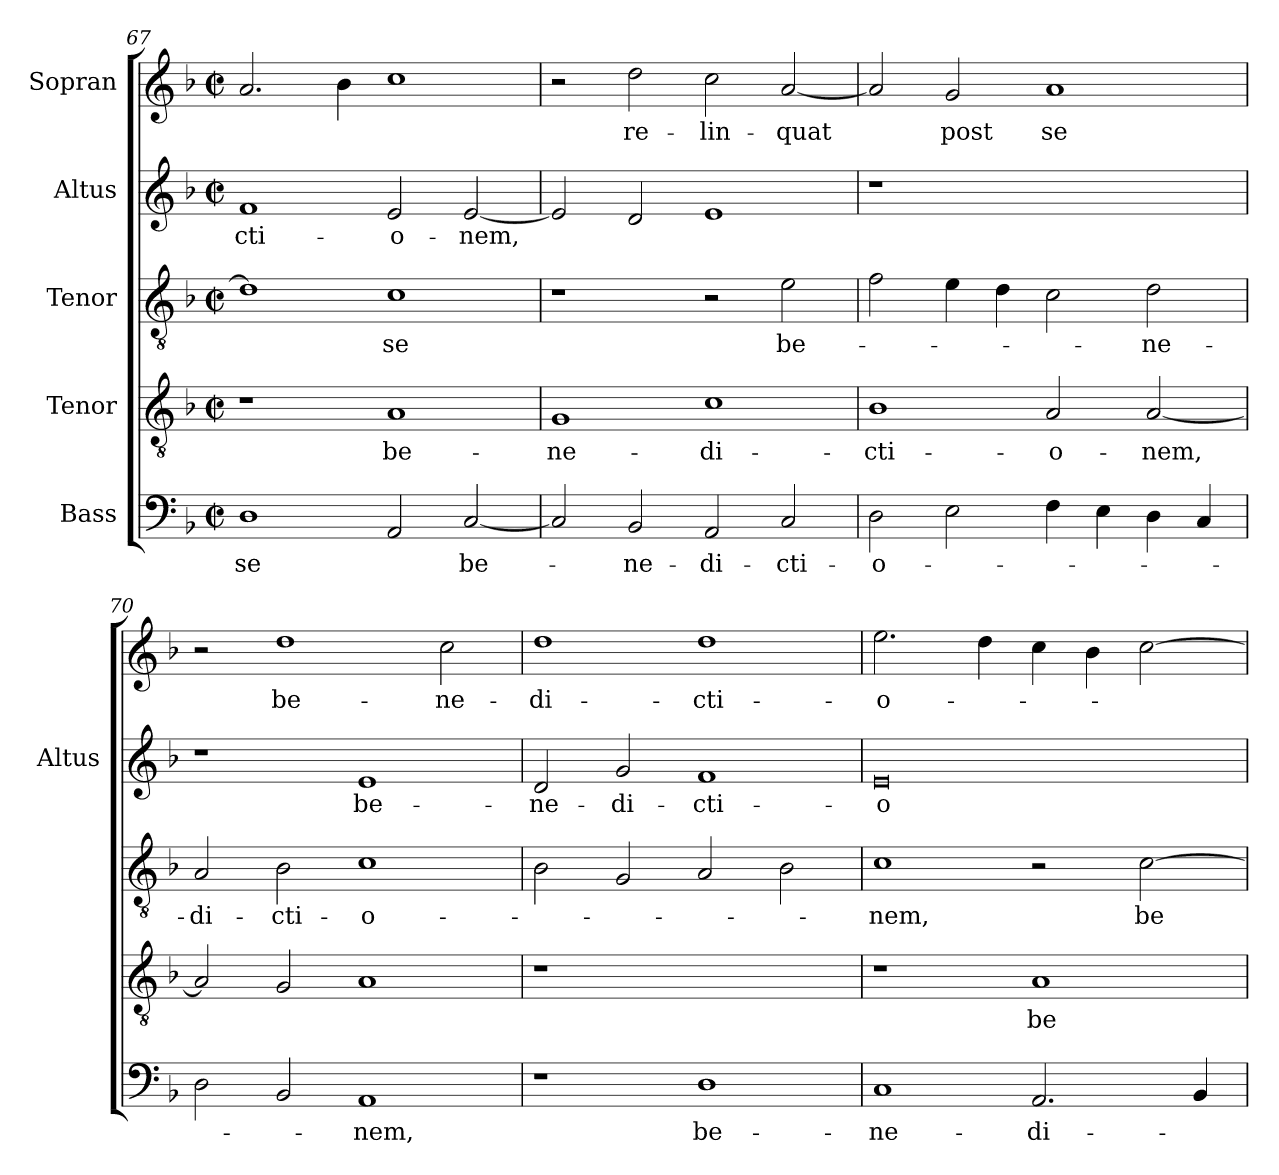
**kern	**text	**kern	**text	**kern	**text	**kern	**text	**kern	**text
*part5	*part5	*part4	*part4	*part3	*part3	*part2	*part2	*part1	*part1
*staff5	*staff5	*staff4	*staff4	*staff3	*staff3	*staff2	*staff2	*staff1	*staff1
*I"Bass	*	*I"Tenor	*	*I"Tenor	*	*I"Altus	*	*I"Sopran	*
*	*	*	*	*	*	*I'Altus	*	*	*
*clefF4	*	*clefGv2	*	*clefGv2	*	*clefG2	*	*clefG2	*
*	*	*ITrd7c12	*	*ITrd7c12	*	*	*	*	*
*k[b-]	*	*k[b-]	*	*k[b-]	*	*k[b-]	*	*k[b-]	*
*F:	*	*F:	*	*F:	*	*F:	*	*F:	*
*M2/2	*	*M2/2	*	*M2/2	*	*M2/2	*	*M2/2	*
*met(c|)	*	*met(c|)	*	*met(c|)	*	*met(c|)	*	*met(c|)	*
=67	=67	=67	=67	=67	=67	=67	=67	=67	=67
!	!LO:LY:b:color=#000000	!	!	!	!	!	!	!	!
!	!	!	!	!	!	!	!LO:LY:b:color=#000000	!	!
1Di	se	1r	.	1Di]	.	1fi	-cti-	2.ai/	.
.	.	.	.	.	.	.	.	4b-i\	.
!	!	!	!LO:LY:b:color=#000000	!	!	!	!	!	!
!	!	!	!	!	!LO:LY:b:color=#000000	!	!	!	!
!	!	!	!	!	!	!	!LO:LY:b:color=#000000	!	!
2AAi/	.	1AAi	be-	1Ci	se	2ei/	-o-	1cci	.
!	!LO:LY:b:color=#000000	!	!	!	!	!	!	!	!
!	!	!	!	!	!	!	!LO:LY:b:color=#000000	!	!
[<2Ci/	be-	.	.	.	.	[<2ei/	-nem,	.	.
=68	=68	=68	=68	=68	=68	=68	=68	=68	=68
!	!	!	!LO:LY:b:color=#000000	!	!	!	!	!	!
2Ci/]	.	1GGi	-ne-	1r	.	2ei/]	.	2r	.
!	!LO:LY:b:color=#000000	!	!	!	!	!	!	!	!
!	!	!	!	!	!	!	!	!	!LO:LY:b:color=#000000
2BB-i/	-ne-	.	.	.	.	2di/	.	2ddi\	re-
!	!LO:LY:b:color=#000000	!	!	!	!	!	!	!	!
!	!	!	!LO:LY:b:color=#000000	!	!	!	!	!	!
!	!	!	!	!	!	!	!	!	!LO:LY:b:color=#000000
2AAi/	-di-	1Ci	-di-	2r	.	1ei	.	2cci\	-lin-
!	!LO:LY:b:color=#000000	!	!	!	!	!	!	!	!
!	!	!	!	!	!LO:LY:b:color=#000000	!	!	!	!
!	!	!	!	!	!	!	!	!	!LO:LY:b:color=#000000
2Ci/	-cti-	.	.	2Ei\	be-	.	.	[<2ai/	-quat
=69	=69	=69	=69	=69	=69	=69	=69	=69	=69
!	!LO:LY:b:color=#000000	!	!	!	!	!	!	!	!
!	!	!	!LO:LY:b:color=#000000	!	!	!LO:N:vis=1	!	!	!
2Di\	-o-	1BB-i	-cti-	2Fi\	.	1r	.	2ai/]	.
!	!	!	!	!	!	!	!	!	!LO:LY:b:color=#000000
2Ei\	.	.	.	4Ei\	.	.	.	2gi/	post
.	.	.	.	4Di\	.	.	.	.	.
!	!	!	!LO:LY:b:color=#000000	!	!	!	!	!	!
!	!	!	!	!	!	!	!	!	!LO:LY:b:color=#000000
4Fi\	.	2AAi/	-o-	2Ci\	.	1ryy	.	1ai	se
4Ei\	.	.	.	.	.	.	.	.	.
!	!	!	!LO:LY:b:color=#000000	!	!	!	!	!	!
!	!	!	!	!	!LO:LY:b:color=#000000	!	!	!	!
4Di\	.	[<2AAi/	-nem,	2Di\	-ne-	.	.	.	.
4Ci/	.	.	.	.	.	.	.	.	.
=70	=70	=70	=70	=70	=70	=70	=70	=70	=70
!	!	!	!	!	!LO:LY:b:color=#000000	!	!	!	!
2Di\	.	2AAi/]	.	2AAi/	-di-	1r	.	2r	.
!	!	!	!	!	!LO:LY:b:color=#000000	!	!	!	!
!	!	!	!	!	!	!	!	!	!LO:LY:b:color=#000000
2BB-i/	.	2GGi/	.	2BB-i\	-cti-	.	.	1ddi	be-
!	!LO:LY:b:color=#000000	!	!	!	!	!	!	!	!
!	!	!	!	!	!LO:LY:b:color=#000000	!	!	!	!
!	!	!	!	!	!	!	!LO:LY:b:color=#000000	!	!
1AAi	-nem,	1AAi	.	1Ci	-o-	1ei	be-	.	.
!	!	!	!	!	!	!	!	!	!LO:LY:b:color=#000000
.	.	.	.	.	.	.	.	2cci\	-ne-
=71	=71	=71	=71	=71	=71	=71	=71	=71	=71
!	!	!LO:N:vis=1	!	!	!	!	!	!	!
!	!	!	!	!	!	!	!LO:LY:b:color=#000000	!	!
!	!	!	!	!	!	!	!	!	!LO:LY:b:color=#000000
1r	.	1r	.	2BB-i\	.	2di/	-ne-	1ddi	-di-
!	!	!	!	!	!	!	!LO:LY:b:color=#000000	!	!
.	.	.	.	2GGi/	.	2gi/	-di-	.	.
!	!LO:LY:b:color=#000000	!	!	!	!	!	!	!	!
!	!	!	!	!	!	!	!LO:LY:b:color=#000000	!	!
!	!	!	!	!	!	!	!	!	!LO:LY:b:color=#000000
1Di	be-	1ryy	.	2AAi/	.	1fi	-cti-	1ddi	-cti-
.	.	.	.	2BB-i\	.	.	.	.	.
!!LO:LB:g=z
=72	=72	=72	=72	=72	=72	=72	=72	=72	=72
!	!LO:LY:b:color=#000000	!	!	!	!	!	!	!	!
!	!	!	!	!	!LO:LY:b:color=#000000	!	!	!	!
!	!	!	!	!	!	!	!LO:LY:b:color=#000000	!	!
!	!	!	!	!	!	!	!	!	!LO:LY:b:color=#000000
1Ci	-ne-	1r	.	1Ci	-nem,	0ei	-o-	2.eei\	-o-
.	.	.	.	.	.	.	.	4ddi\	.
!	!LO:LY:b:color=#000000	!	!	!	!	!	!	!	!
!	!	!	!LO:LY:b:color=#000000	!	!	!	!	!	!
2.AAi/	-di-	1AAi	be-	2r	.	.	.	4cci\	.
.	.	.	.	.	.	.	.	4b-i\	.
!	!	!	!	!	!LO:LY:b:color=#000000	!	!	!	!
.	.	.	.	[>2Ci\	be-	.	.	[>2cci\	.
4BB-i/	.	.	.	.	.	.	.	.	.
=	=	=	=	=	=	=	=	=	=
*-	*-	*-	*-	*-	*-	*-	*-	*-	*-
